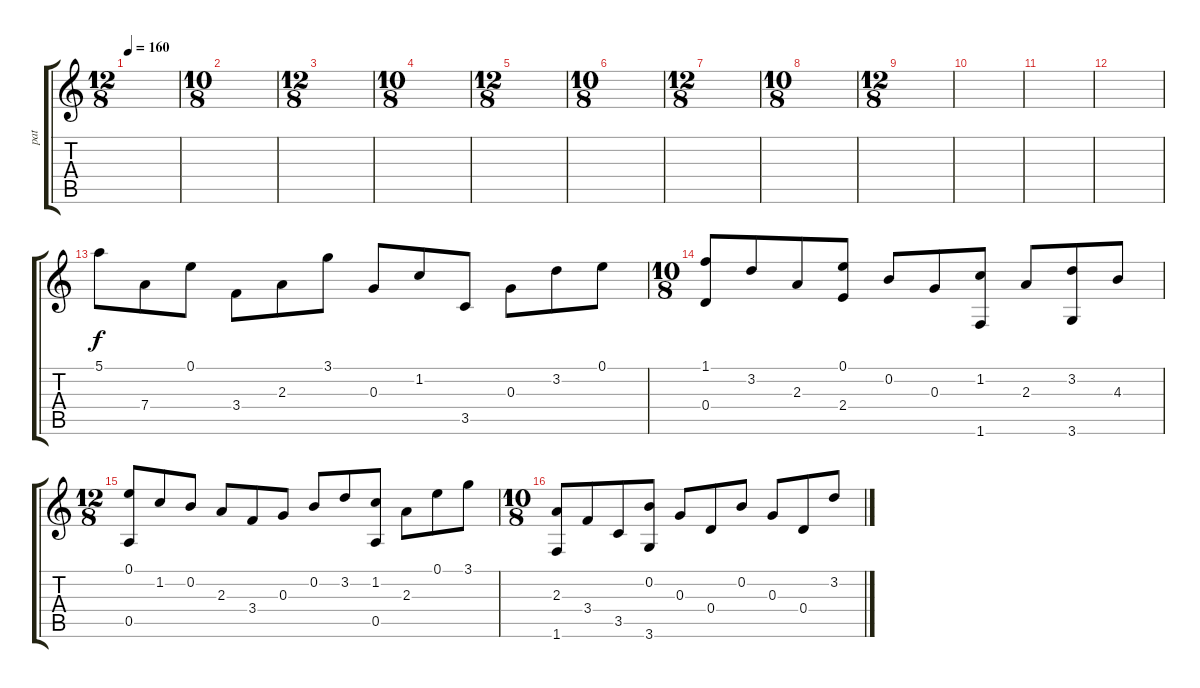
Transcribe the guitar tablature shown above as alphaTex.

\track ("pat" "pat") {instrument acousticguitarsteel}
\staff {score tabs}
\tuning (E4 B3 G3 D3 A2 E2) {hide}
\ts (12 8)
\tempo 160
\clef g2
\ks c
|
\ts (10 8)
|
\ts (12 8)
|
\ts (10 8)
|
\ts (12 8)
|
\ts (10 8)
|
\ts (12 8)
|
\ts (10 8)
|
\ts (12 8)
|
|
|
|
5.1.8 7.4.8 0.1.8 3.4.8 2.3.8 3.1.8 0.3.8 1.2.8 3.5.8 0.3.8 3.2.8 0.1.8 |
\ts (10 8)
(1.1 0.4).8 3.2.8 2.3.8 (0.1 2.4).8 0.2.8 0.3.8 (1.2 1.6).8 2.3.8 (3.2 3.6).8 4.3.8 |
\ts (12 8)
(0.1 0.5).8 1.2.8 0.2.8 2.3.8 3.4.8 0.3.8 0.2.8 3.2.8 (1.2 0.5).8 2.3.8 0.1.8 3.1.8 |
\ts (10 8)
(2.3 1.6).8 3.4.8 3.5.8 (0.2 3.6).8 0.3.8 0.4.8 0.2.8 0.3.8 0.4.8 3.2.8
